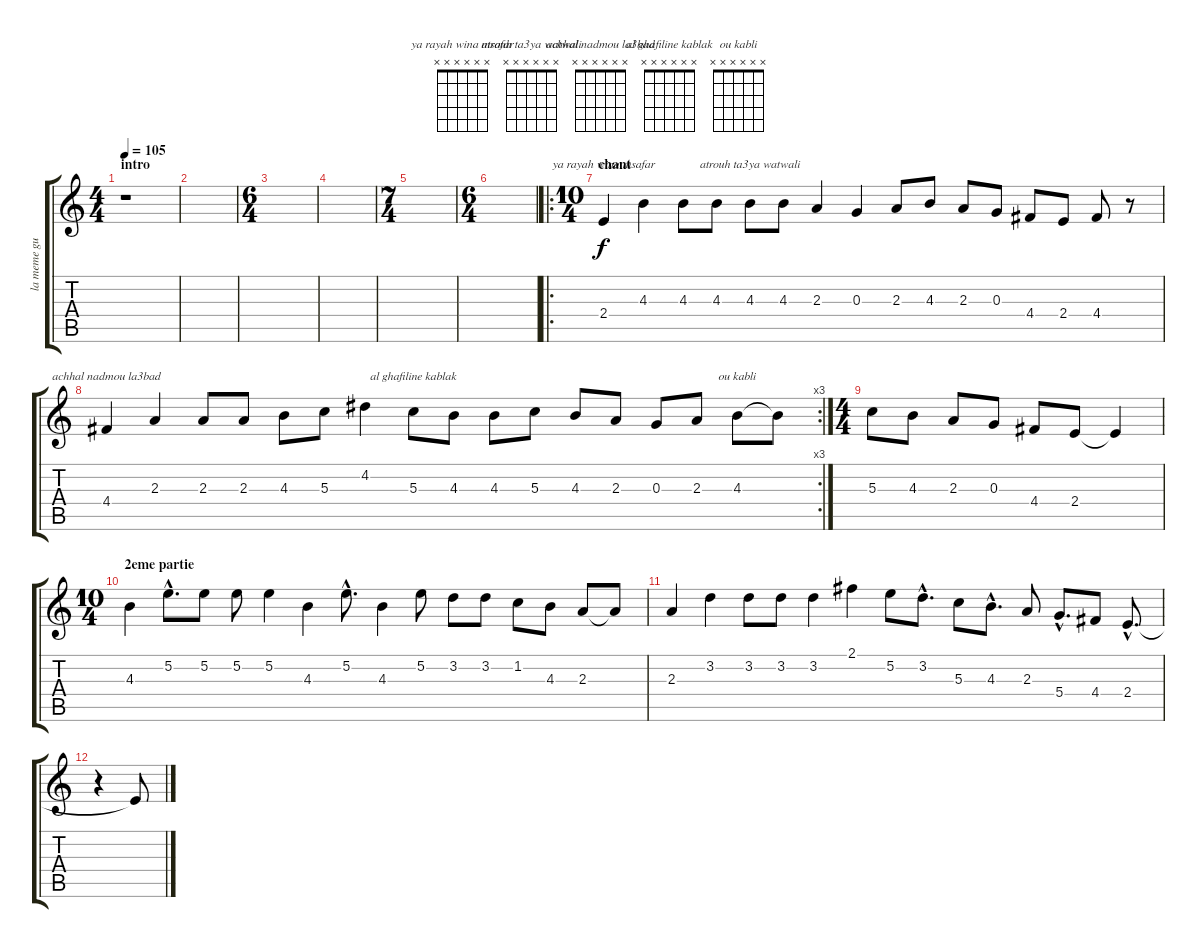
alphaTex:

\track ("la meme guitar" "la meme gu") {instrument acousticguitarnylon}
\staff {score tabs}
\tuning (E4 B3 G3 D3 A2 E2) {hide}
\chord ("ya rayah wina msafar" x x x x x x) {firstfret 0}
\chord ("atrouh ta3ya watwali" x x x x x x) {firstfret 0}
\chord ("achhal nadmou la3bad" x x x x x x) {firstfret 0}
\chord ("al ghafiline kablak " x x x x x x) {firstfret 0}
\chord ("ou kabli" x x x x x x) {firstfret 0}
\ts (4 4)
\section ("" "intro")
\tempo 105
\clef g2
\ks c
r.1{dy f instrument acousticguitarnylon} |
|
\ts (6 4)
|
|
\ts (7 4)
|
\ts (6 4)
|
\ro
\ts (10 4)
\section ("" "chant")
2.4.4{ch "ya rayah wina msafar"} 4.3.4 4.3.8 4.3.8 4.3.8{ch "atrouh ta3ya watwali"} 4.3.8 2.3.4 0.3.4 2.3.8 4.3.8 2.3.8 0.3.8 4.4.8 2.4.8 4.4.8 r.8 |
\rc 3
4.4.4{ch "achhal nadmou la3bad"} 2.3.4 2.3.8 2.3.8 4.3.8 5.3.8 4.2.4 5.3.8{ch "al ghafiline kablak "} 4.3.8 4.3.8 5.3.8 4.3.8 2.3.8 0.3.8 2.3.8 4.3.8{ch "ou kabli"} 4.3{t}.8 |
\ts (4 4)
5.3.8 4.3.8 2.3.8 0.3.8 4.4.8 2.4.8 2.4{t}.4 |
\ts (10 4)
\section ("" "2eme partie")
4.3.4 5.2{hac}.8{d} 5.2.8 5.2.8 5.2.4 4.3.4 5.2{hac}.8{d} 4.3.4 5.2.8 3.2.8 3.2.8 1.2.8 4.3.8 2.3.8 2.3{t}.8 |
2.3.4 3.2.4 3.2.8 3.2.8 3.2.4 2.1.4 5.2.8 3.2{hac}.8{d} 5.3.8 4.3{hac}.8{d} 2.3.8 5.4{hac}.8{d} 4.4.8 2.4{hac}.8{d} |
r.4 2.4{t}.8
